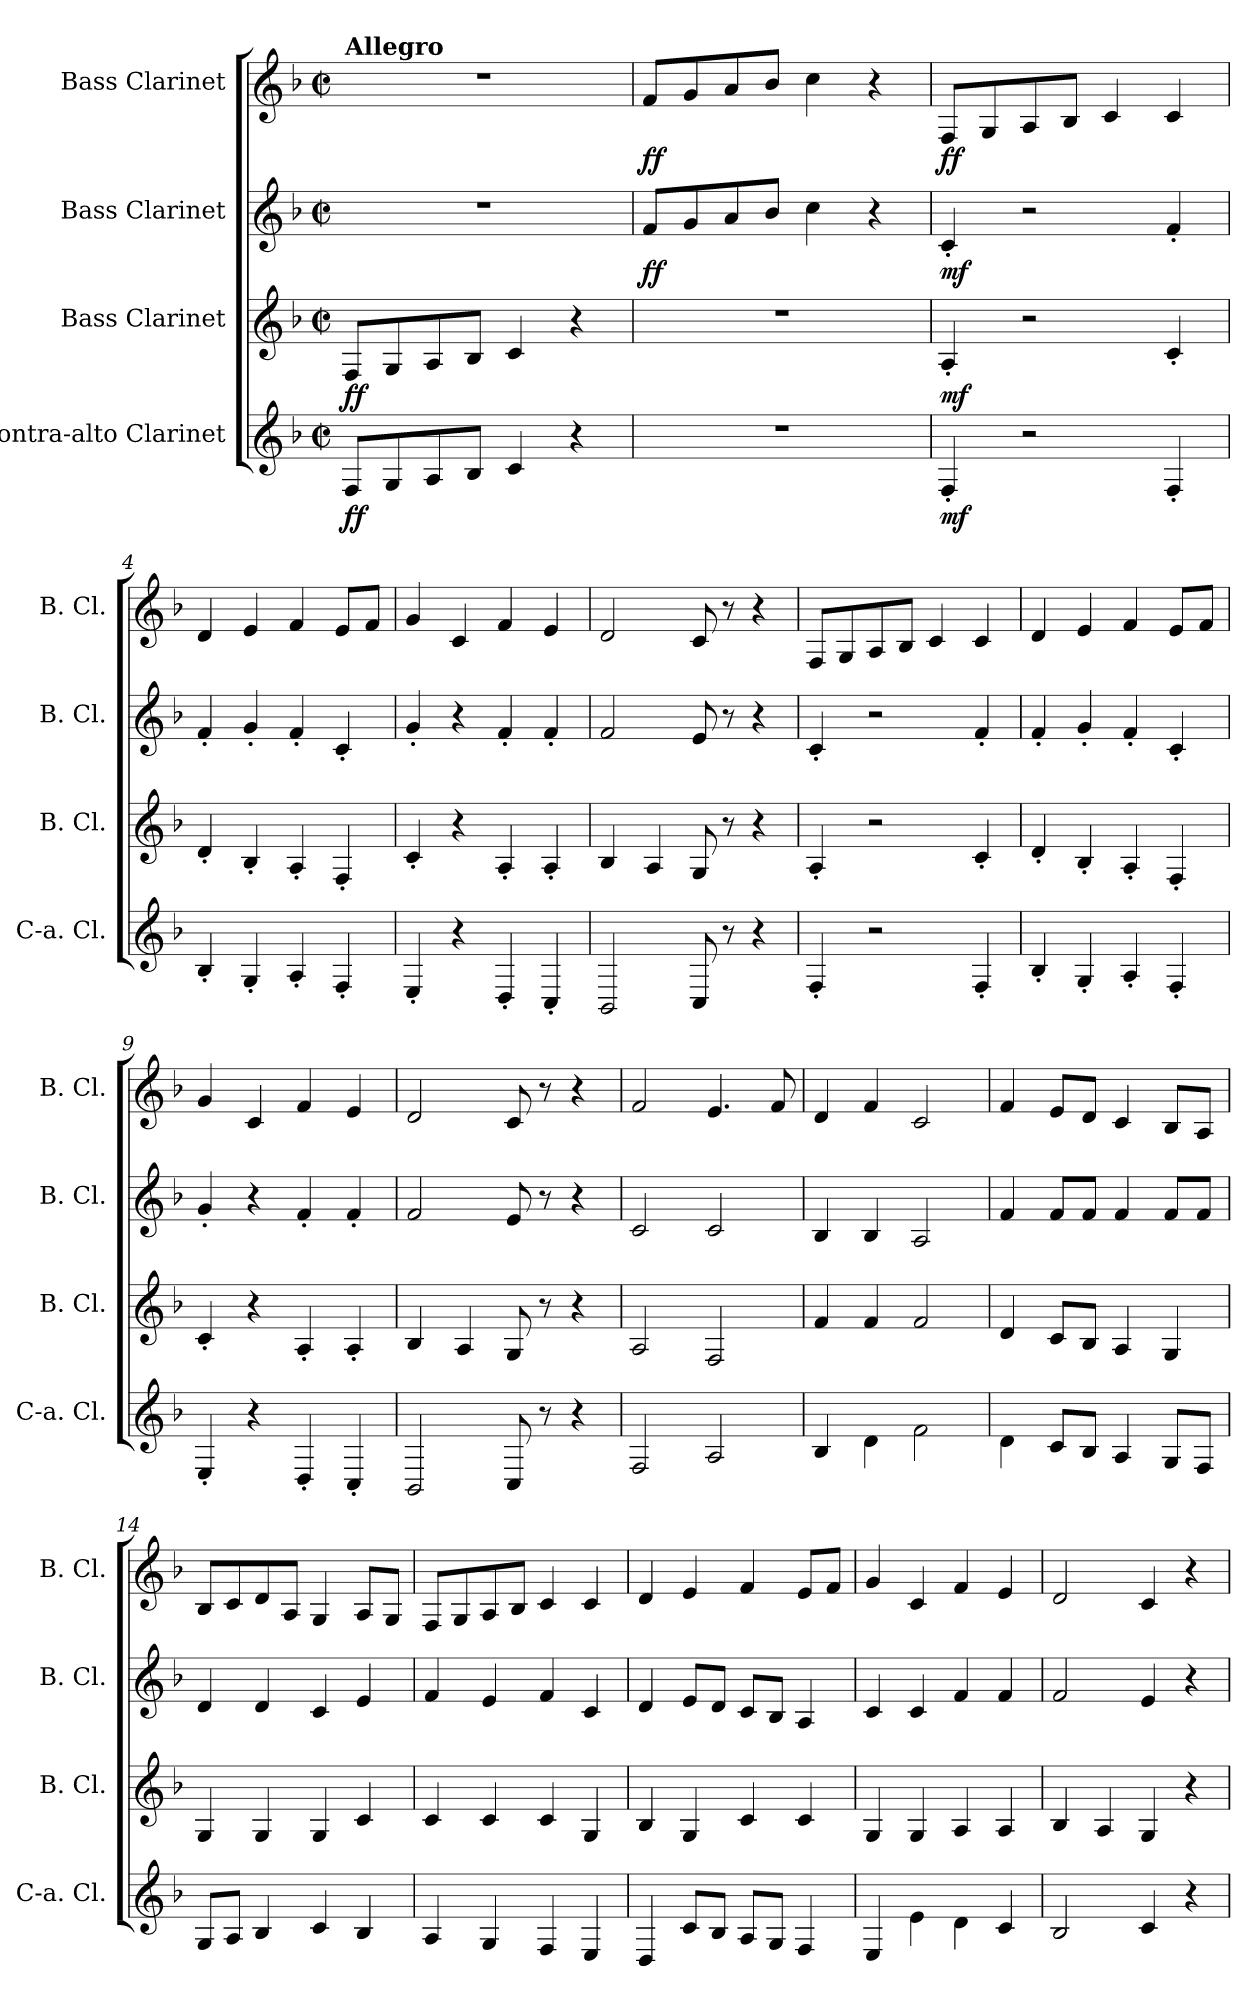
**kern	**dynam	**kern	**dynam	**kern	**dynam	**kern	**dynam
*part4	*part4	*part3	*part3	*part2	*part2	*part1	*part1
*staff4	*staff4	*staff3	*staff3	*staff2	*staff2	*staff1	*staff1
*I"Contra-alto Clarinet	*	*I"Bass Clarinet	*	*I"Bass Clarinet	*	*I"Bass Clarinet	*
*I'C-a. Cl.	*	*I'B. Cl.	*	*I'B. Cl.	*	*I'B. Cl.	*
*clefG2	*	*clefG2	*	*clefG2	*	*clefG2	*
*ITrd12c21	*	*ITrd8c14	*	*ITrd8c14	*	*ITrd8c14	*
*k[b-]	*	*k[b-]	*	*k[b-]	*	*k[b-]	*
*M4/4	*	*M4/4	*	*M4/4	*	*M4/4	*
*met(c|)	*	*met(c|)	*	*met(c|)	*	*met(c|)	*
=1	=1	=1	=1	=1	=1	=1	=1
!	!	!	!	!	!	!LO:TX:a:B:t=Allegro	!
!	!LO:DY:b	!	!LO:DY:b	!	!	!	!
8FF/L	ff	8FF/L	ff	1r	.	1r	.
8GG/	.	8GG/	.	.	.	.	.
8AA/	.	8AA/	.	.	.	.	.
8BB-/J	.	8BB-/J	.	.	.	.	.
4C/	.	4C/	.	.	.	.	.
4r	.	4r	.	.	.	.	.
=2	=2	=2	=2	=2	=2	=2	=2
!	!	!	!	!	!LO:DY:b	!	!LO:DY:b
1r	.	1r	.	8F/L	ff	8F/L	ff
.	.	.	.	8G/	.	8G/	.
.	.	.	.	8A/	.	8A/	.
.	.	.	.	8B-/J	.	8B-/J	.
.	.	.	.	4c\	.	4c\	.
.	.	.	.	4r	.	4r	.
=3	=3	=3	=3	=3	=3	=3	=3
!	!LO:DY:b	!	!LO:DY:b	!	!LO:DY:b	!	!LO:DY:b
4FF'/	mf	4AA'/	mf	4C'/	mf	8FF/L	ff
.	.	.	.	.	.	8GG/	.
2r	.	2r	.	2r	.	8AA/	.
.	.	.	.	.	.	8BB-/J	.
.	.	.	.	.	.	4C/	.
4FF'/	.	4C'/	.	4F'/	.	4C/	.
=4	=4	=4	=4	=4	=4	=4	=4
4BB-'/	.	4D'/	.	4F'/	.	4D/	.
4GG'/	.	4BB-'/	.	4G'/	.	4E/	.
4AA'/	.	4AA'/	.	4F'/	.	4F/	.
4FF'/	.	4FF'/	.	4C'/	.	8E/L	.
.	.	.	.	.	.	8F/J	.
=5	=5	=5	=5	=5	=5	=5	=5
4EE'/	.	4C'/	.	4G'/	.	4G/	.
4r	.	4r	.	4r	.	4C/	.
4DD'/	.	4AA'/	.	4F'/	.	4F/	.
4CC'/	.	4AA'/	.	4F'/	.	4E/	.
!!LO:LB:g=z
=6	=6	=6	=6	=6	=6	=6	=6
2BBB-/	.	4BB-/	.	2F/	.	2D/	.
.	.	4AA/	.	.	.	.	.
8CC/	.	8GG/	.	8E/	.	8C/	.
8r	.	8r	.	8r	.	8r	.
4r	.	4r	.	4r	.	4r	.
=7	=7	=7	=7	=7	=7	=7	=7
4FF'/	.	4AA'/	.	4C'/	.	8FF/L	.
.	.	.	.	.	.	8GG/	.
2r	.	2r	.	2r	.	8AA/	.
.	.	.	.	.	.	8BB-/J	.
.	.	.	.	.	.	4C/	.
4FF'/	.	4C'/	.	4F'/	.	4C/	.
=8	=8	=8	=8	=8	=8	=8	=8
4BB-'/	.	4D'/	.	4F'/	.	4D/	.
4GG'/	.	4BB-'/	.	4G'/	.	4E/	.
4AA'/	.	4AA'/	.	4F'/	.	4F/	.
4FF'/	.	4FF'/	.	4C'/	.	8E/L	.
.	.	.	.	.	.	8F/J	.
=9	=9	=9	=9	=9	=9	=9	=9
4EE'/	.	4C'/	.	4G'/	.	4G/	.
4r	.	4r	.	4r	.	4C/	.
4DD'/	.	4AA'/	.	4F'/	.	4F/	.
4CC'/	.	4AA'/	.	4F'/	.	4E/	.
=10	=10	=10	=10	=10	=10	=10	=10
2BBB-/	.	4BB-/	.	2F/	.	2D/	.
.	.	4AA/	.	.	.	.	.
8CC/	.	8GG/	.	8E/	.	8C/	.
8r	.	8r	.	8r	.	8r	.
4r	.	4r	.	4r	.	4r	.
=11	=11	=11	=11	=11	=11	=11	=11
2FF/	.	2AA/	.	2C/	.	2F/	.
2AA/	.	2FF/	.	2C/	.	4.E/	.
.	.	.	.	.	.	8F/	.
!!LO:LB:g=z
=12	=12	=12	=12	=12	=12	=12	=12
4BB-/	.	4F/	.	4BB-/	.	4D/	.
4D\	.	4F/	.	4BB-/	.	4F/	.
2F\	.	2F/	.	2AA/	.	2C/	.
=13	=13	=13	=13	=13	=13	=13	=13
4D\	.	4D/	.	4F/	.	4F/	.
8C/L	.	8C/L	.	8F/L	.	8E/L	.
8BB-/J	.	8BB-/J	.	8F/J	.	8D/J	.
4AA/	.	4AA/	.	4F/	.	4C/	.
8GG/L	.	4GG/	.	8F/L	.	8BB-/L	.
8FF/J	.	.	.	8F/J	.	8AA/J	.
=14	=14	=14	=14	=14	=14	=14	=14
8GG/L	.	4GG/	.	4D/	.	8BB-/L	.
8AA/J	.	.	.	.	.	8C/	.
4BB-/	.	4GG/	.	4D/	.	8D/	.
.	.	.	.	.	.	8AA/J	.
4C/	.	4GG/	.	4C/	.	4GG/	.
4BB-/	.	4C/	.	4E/	.	8AA/L	.
.	.	.	.	.	.	8GG/J	.
=15	=15	=15	=15	=15	=15	=15	=15
4AA/	.	4C/	.	4F/	.	8FF/L	.
.	.	.	.	.	.	8GG/	.
4GG/	.	4C/	.	4E/	.	8AA/	.
.	.	.	.	.	.	8BB-/J	.
4FF/	.	4C/	.	4F/	.	4C/	.
4EE/	.	4GG/	.	4C/	.	4C/	.
=16	=16	=16	=16	=16	=16	=16	=16
4DD/	.	4BB-/	.	4D/	.	4D/	.
8C/L	.	4GG/	.	8E/L	.	4E/	.
8BB-/J	.	.	.	8D/J	.	.	.
8AA/L	.	4C/	.	8C/L	.	4F/	.
8GG/J	.	.	.	8BB-/J	.	.	.
4FF/	.	4C/	.	4AA/	.	8E/L	.
.	.	.	.	.	.	8F/J	.
!!LO:PB:g=z
=17	=17	=17	=17	=17	=17	=17	=17
4EE/	.	4GG/	.	4C/	.	4G/	.
4E\	.	4GG/	.	4C/	.	4C/	.
4D\	.	4AA/	.	4F/	.	4F/	.
4C/	.	4AA/	.	4F/	.	4E/	.
=18	=18	=18	=18	=18	=18	=18	=18
2BB-/	.	4BB-/	.	2F/	.	2D/	.
.	.	4AA/	.	.	.	.	.
4C/	.	4GG/	.	4E/	.	4C/	.
4r	.	4r	.	4r	.	4r	.
=	=	=	=	=	=	=	=
*-	*-	*-	*-	*-	*-	*-	*-
